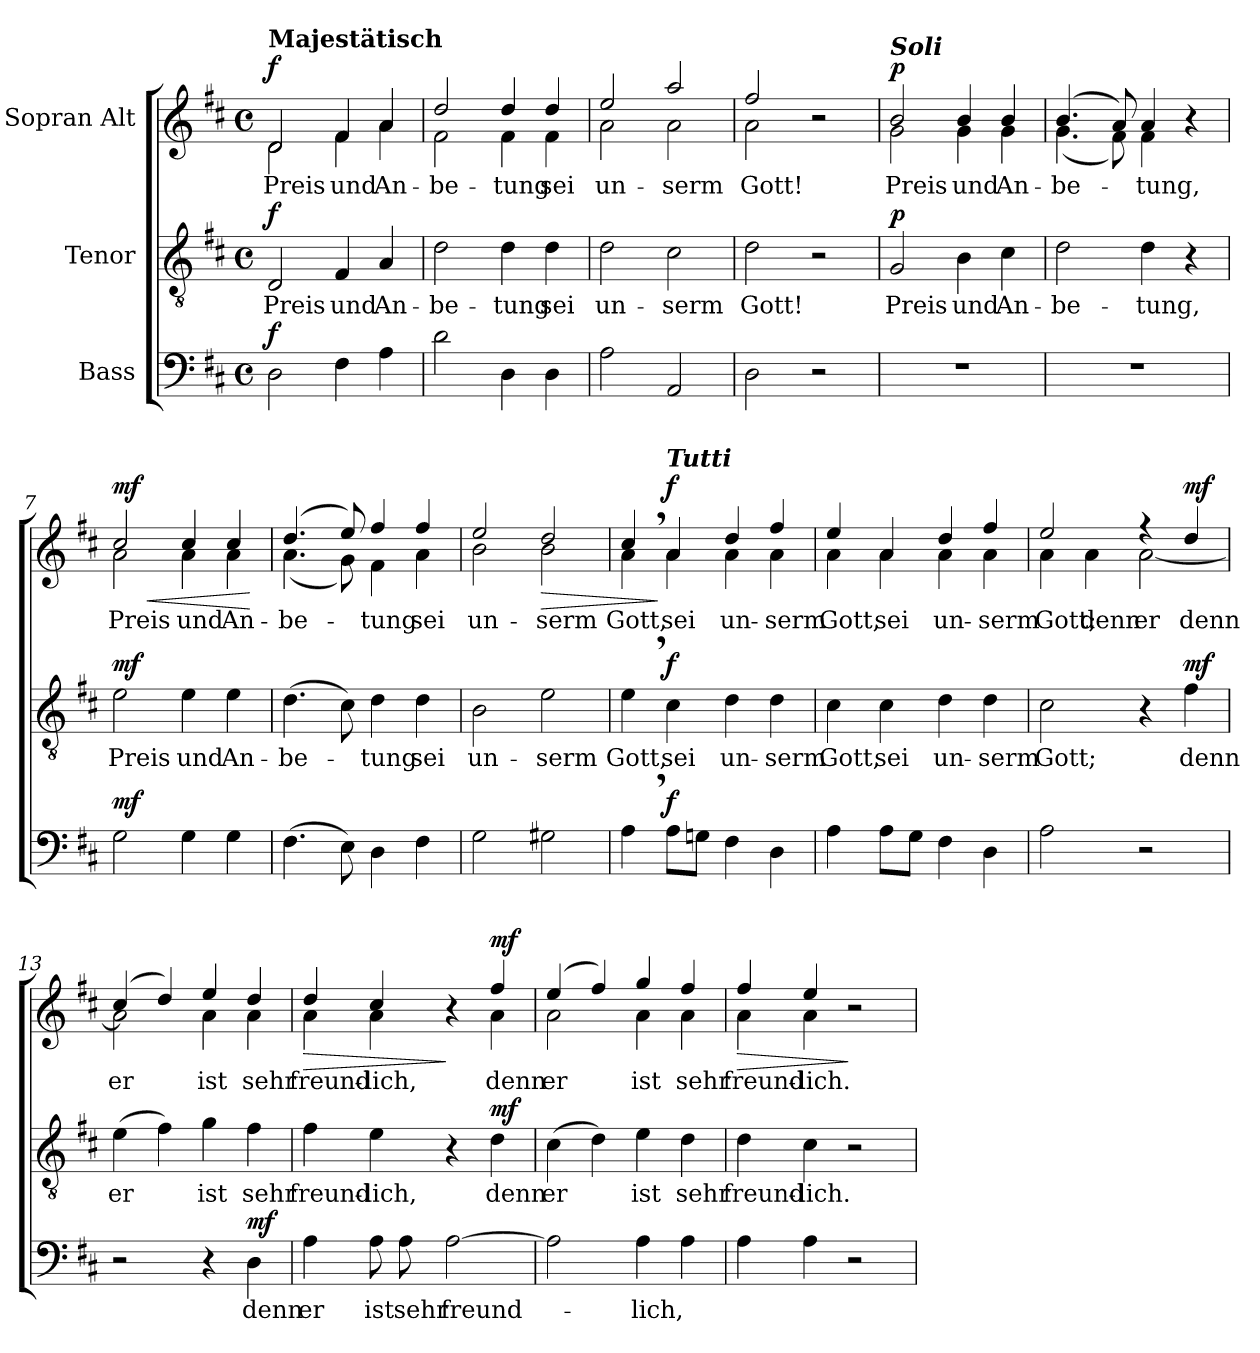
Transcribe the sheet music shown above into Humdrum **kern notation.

**kern	**text	**dynam	**kern	**text	**dynam	**kern	**text	**dynam
*part3	*part3	*part3	*part2	*part2	*part2	*part1	*part1	*part1
*staff3	*staff3	*staff3	*staff2	*staff2	*staff2	*staff1	*staff1	*staff1
*I"Bass	*	*	*I"Tenor	*	*	*I"Sopran Alt	*	*
*clefF4	*	*	*clefGv2	*	*	*clefG2	*	*
*k[f#c#]	*	*	*k[f#c#]	*	*	*k[f#c#]	*	*
*M4/4	*	*	*M4/4	*	*	*M4/4	*	*
*met(c)	*	*	*met(c)	*	*	*met(c)	*	*
=1	=1	=1	=1	=1	=1	=1	=1	=1
*	*	*	*	*	*	*^	*	*
!	!	!	!	!	!	!LO:TX:a:B:t=Majestätisch	!	!	!
!	!	!LO:DY:a	!	!	!LO:DY:a	!	!	!	!LO:DY:a
2D\	.	f	2D/	Preis	f	2d/	2d\	Preis	f
4F#\	.	.	4F#/	und	.	4f#/	4f#\	und	.
4A\	.	.	4A/	An-	.	4a/	4a\	An-	.
=2	=2	=2	=2	=2	=2	=2	=2	=2	=2
2d\	.	.	2d\	-be-	.	2dd/	2f#\	-be-	.
4D\	.	.	4d\	-tung	.	4dd/	4f#\	-tung	.
4D\	.	.	4d\	sei	.	4dd/	4f#\	sei	.
=3	=3	=3	=3	=3	=3	=3	=3	=3	=3
2A\	.	.	2d\	un-	.	2ee/	2a\	un-	.
2AA/	.	.	2c#\	-serm	.	2aa/	2a\	-serm	.
=4	=4	=4	=4	=4	=4	=4	=4	=4	=4
2D\	.	.	2d\	Gott!	.	2ff#/	2a\	Gott!	.
2r	.	.	2r	.	.	2r	2ryy	.	.
=5	=5	=5	=5	=5	=5	=5	=5	=5	=5
!	!	!	!	!	!	!LO:TX:a:Bi:t=Soli	!	!	!
!	!	!	!	!	!LO:DY:a	!	!	!	!LO:DY:a
1r	.	.	2G/	Preis	p	2b/	2g\	Preis	p
.	.	.	4B\	und	.	4b/	4g\	und	.
.	.	.	4c#\	An-	.	4b/	4g\	An-	.
=6	=6	=6	=6	=6	=6	=6	=6	=6	=6
1r	.	.	2d\	-be-	.	(4.b/	(4.g\	-be-	.
.	.	.	.	.	.	8a/)	8f#\)	.	.
.	.	.	4d\	-tung,	.	4a/	4f#\	-tung,	.
.	.	.	4r	.	.	4r	4ryy	.	.
!!LO:LB:g=z	!!
=7	=7	=7	=7	=7	=7	=7	=7	=7	=7
!	!	!LO:DY:a	!	!	!LO:DY:a	!	!	!	!LO:HP:b
!	!	!	!	!	!	!	!	!	!LO:DY:n=1:a
2G\	.	mf	2e\	Preis	mf	2cc#/	2a\	Preis	< mf
4G\	.	.	4e\	und	.	4cc#/	4a\	und	.
4G\	.	.	4e\	An-	.	4cc#/	4a\	An-	.
*	*	*	*	*	*	*v	*v	*	*
.	.	.	.	.	.	.	.	[
=8	=8	=8	=8	=8	=8	=8	=8	=8
*	*	*	*	*	*	*^	*	*
(4.F#\	.	.	(4.d\	-be-	.	(4.dd/	(4.a\	-be-	.
8E\)	.	.	8c#\)	.	.	8ee/)	8g\)	.	.
4D\	.	.	4d\	-tung	.	4ff#/	4f#\	-tung	.
4F#\	.	.	4d\	sei	.	4ff#/	4a\	sei	.
=9	=9	=9	=9	=9	=9	=9	=9	=9	=9
2G\	.	.	2B\	un-	.	2ee/	2b\	un-	.
!	!	!	!	!	!	!	!	!	!LO:HP:b
2G#X\	.	.	2e\	-serm	.	2dd/	2b\	-serm	>
=10	=10	=10	=10	=10	=10	=10	=10	=10	=10
4A,\	.	.	4e,\	Gott,	.	4cc#,/	4a\	Gott,	.
!	!	!	!	!	!	!LO:TX:a:Bi:t=Tutti	!	!	!
!	!	!LO:DY:a	!	!	!LO:DY:a	!	!	!	!LO:DY:n=1:a
8A\L	.	f	4c#\	sei	f	4a/	4a\	sei	] f
8Gn\J	.	.	.	.	.	.	.	.	.
4F#\	.	.	4d\	un-	.	4dd/	4a\	un-	.
4D\	.	.	4d\	-serm	.	4ff#/	4a\	-serm	.
=11	=11	=11	=11	=11	=11	=11	=11	=11	=11
4A\	.	.	4c#\	Gott,	.	4ee/	4a\	Gott,	.
8A\L	.	.	4c#\	sei	.	4a/	4a\	sei	.
8G\J	.	.	.	.	.	.	.	.	.
4F#\	.	.	4d\	un-	.	4dd/	4a\	un-	.
4D\	.	.	4d\	-serm	.	4ff#/	4a\	-serm	.
!!LO:LB:g=z	!!
=12	=12	=12	=12	=12	=12	=12	=12	=12	=12
2A\	.	.	2c#\	Gott;	.	2ee/	4a\	Gott;	.
.	.	.	.	.	.	.	4a\	denn	.
2r	.	.	4r	.	.	4r	[2a\	er	.
!	!	!	!	!	!LO:DY:a	!	!	!	!LO:DY:a
.	.	.	4f#\	denn	mf	4dd/	.	denn	mf
=13	=13	=13	=13	=13	=13	=13	=13	=13	=13
2r	.	.	(4e\	er	.	(4cc#/	2a\]	-er	.
.	.	.	4f#\)	.	.	4dd/)	.	.	.
4r	.	.	4g\	ist	.	4ee/	4a\	ist	.
!	!	!LO:DY:a	!	!	!	!	!	!	!
4D\	denn	mf	4f#\	sehr	.	4dd/	4a\	sehr	.
=14	=14	=14	=14	=14	=14	=14	=14	=14	=14
!	!	!	!	!	!	!	!	!	!LO:HP:b
4A\	er	.	4f#\	freund-	.	4dd/	4a\	freund-	>
8A\	ist	.	4e\	-lich,	.	4cc#/	4a\	-lich,	.
8A\	sehr	.	.	.	.	.	.	.	.
[2A\	freund-	.	4r	.	.	4r	4ryy	.	]
!	!	!	!	!	!LO:DY:a	!	!	!	!LO:DY:a
.	.	.	4d\	denn	mf	4ff#/	4a\	denn	mf
=15	=15	=15	=15	=15	=15	=15	=15	=15	=15
2A\]	.	.	(4c#\	-er	.	(4ee/	2a\	-er	.
.	.	.	4d\)	.	.	4ff#/)	.	.	.
4A\	-lich,	.	4e\	ist	.	4gg/	4a\	ist	.
4A\	.	.	4d\	sehr	.	4ff#/	4a\	sehr	.
=16	=16	=16	=16	=16	=16	=16	=16	=16	=16
!	!	!	!	!	!	!	!	!	!LO:HP:b
4A\	.	.	4d\	freund-	.	4ff#/	4a\	freund-	>
4A\	.	.	4c#\	-lich.	.	4ee/	4a\	-lich.	.
2r	.	.	2r	.	.	2r	2ryy	.	]
*	*	*	*	*	*	*v	*v	*	*
=	=	=	=	=	=	=	=	=
*-	*-	*-	*-	*-	*-	*-	*-	*-
